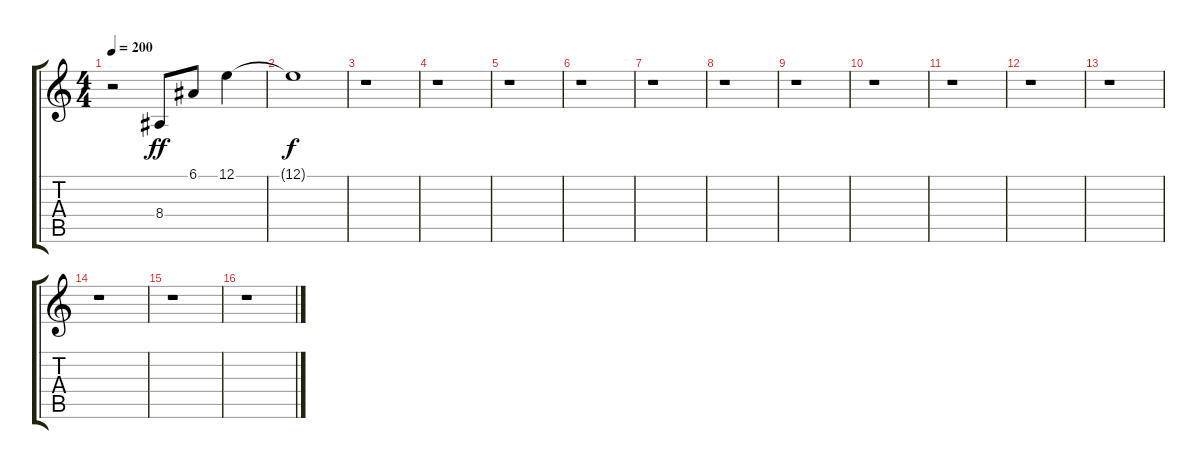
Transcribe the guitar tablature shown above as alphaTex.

\track "" {instrument reversecymbal}
\staff {score tabs}
\tuning (E4 B3 G3 D3 A2 E2) {hide}
\ts (4 4)
\tempo 200
\clef g2
\ks c
r.2{dy ff} 8.4.8 6.1.8 12.1.4 |
12.1{t}.1{dy f} |
r.1 |
r.1 |
r.1 |
r.1 |
r.1 |
r.1 |
r.1 |
r.1 |
r.1 |
r.1 |
r.1 |
r.1 |
r.1 |
r.1
